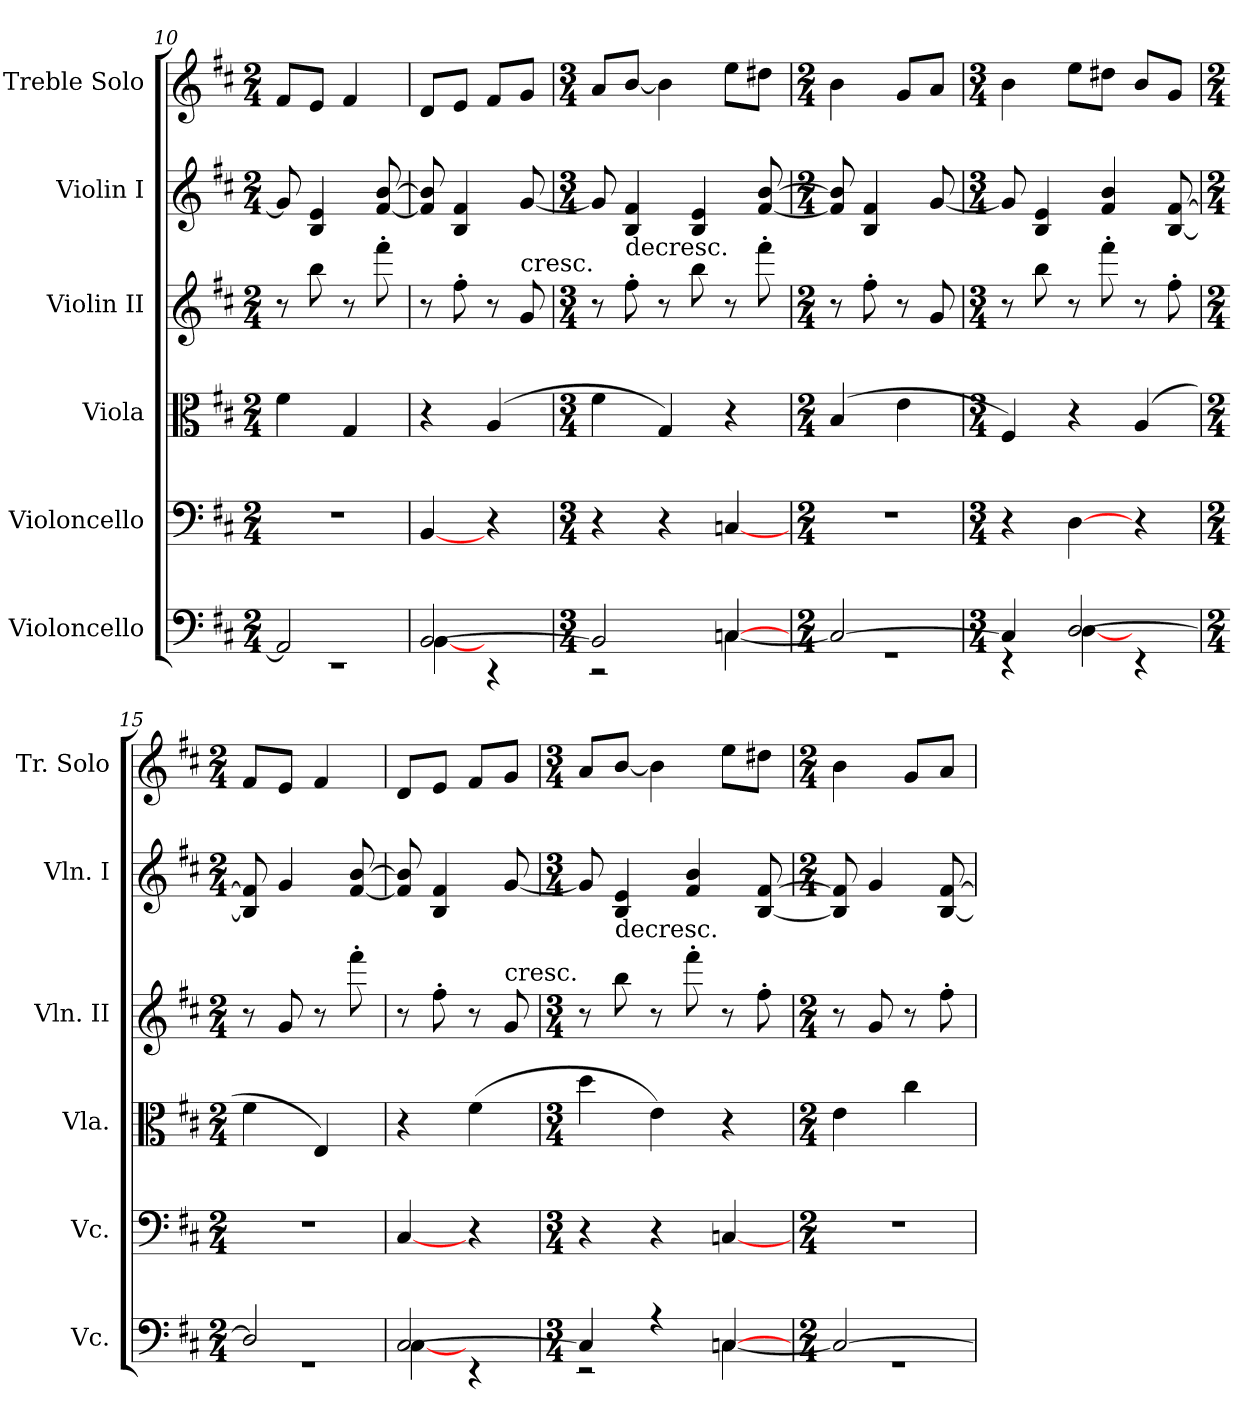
**kern	**kern	**kern	**kern	**kern	**kern
*part6	*part5	*part4	*part3	*part2	*part1
*staff6	*staff5	*staff4	*staff3	*staff2	*staff1
*I"Violoncello	*I"Violoncello	*I"Viola	*I"Violin II	*I"Violin I	*I"Treble Solo
*I'Vc.	*I'Vc.	*I'Vla.	*I'Vln. II	*I'Vln. I	*I'Tr. Solo
*clefF4	*clefF4	*clefC3	*clefG2	*clefG2	*clefG2
*k[f#c#]	*k[f#c#]	*k[f#c#]	*k[f#c#]	*k[f#c#]	*k[f#c#]
*M2/4	*M2/4	*M2/4	*M2/4	*M2/4	*M2/4
=10	=10	=10	=10	=10	=10
*^	*	*	*	*	*
2AA]	2r	2r	4f#	8r	8g]	8f#L
.	.	.	.	8bb	4B 4e	8eJ
.	.	.	4G	8r	.	4f#
.	.	.	.	8fff#'	[8f# [8b	.
=11	=11	=11	=11	=11	=11	=11
[2BB	[4BB	[4BB	4r	8r	8f#] 8b]	8dL
.	.	.	.	8ff#'	4B 4f#	8eJ
.	4r	4r	(4A	8r	.	8f#L
!	!	!	!	!LO:TX:t=cresc.	!	!
.	.	.	.	8g	[8g	8gJ
=12	=12	=12	=12	=12	=12	=12
*M3/4	*	*M3/4	*M3/4	*M3/4	*M3/4	*M3/4
2BB]	2r	4r	4f#	8r	8g]	8aL
!	!	!	!	!LO:TX:t=decresc.	!	!
.	.	.	.	8ff#'	4B 4f#	[8bJ
.	.	4r	4G)	8r	.	4b]
.	.	.	.	8bb	4B 4e	.
[4C#	[4Cn	[4Cn	4r	8r	.	8eeL
.	.	.	.	8fff#'	[8f# [8b	8dd#XJ
=13	=13	=13	=13	=13	=13	=13
*M2/4	*	*M2/4	*M2/4	*M2/4	*M2/4	*M2/4
2C_	2r	2r	(4B	8r	8f#] 8b]	4b
.	.	.	.	8ff#'	4B 4f#	.
.	.	.	4e	8r	.	8gL
.	.	.	.	8g	[8g	8aJ
=14	=14	=14	=14	=14	=14	=14
*M3/4	*	*M3/4	*M3/4	*M3/4	*M3/4	*M3/4
4C]	4r	4r	4F#)	8r	8g]	4b
.	.	.	.	8bb	4B 4e	.
[2D	[4D	[4D	4r	8r	.	8eeL
.	.	.	.	8fff#'	4f# 4b	8dd#XJ
.	4r	4r	(4A	8r	.	8bL
.	.	.	.	8ff#'	[8B [8f#	8gJ
=15	=15	=15	=15	=15	=15	=15
*M2/4	*	*M2/4	*M2/4	*M2/4	*M2/4	*M2/4
2D]	2r	2r	4f#	8r	8B] 8f#]	8f#L
.	.	.	.	8g	4g	8eJ
.	.	.	4E)	8r	.	4f#
.	.	.	.	8fff#'	[8f# [8b	.
=16	=16	=16	=16	=16	=16	=16
[2C#	[4C#	[4C#	4r	8r	8f#] 8b]	8dL
.	.	.	.	8ff#'	4B 4f#	8eJ
.	4r	4r	(4f#	8r	.	8f#L
!	!	!	!	!LO:TX:t=cresc.	!	!
.	.	.	.	8g	[8g	8gJ
=17	=17	=17	=17	=17	=17	=17
*M3/4	*	*M3/4	*M3/4	*M3/4	*M3/4	*M3/4
4C#]	2r	4r	4dd	8r	8g]	8aL
!	!	!	!	!LO:TX:t=decresc.	!	!
.	.	.	.	8bb	4B 4e	[8bJ
4r	.	4r	4e)	8r	.	4b]
.	.	.	.	8fff#'	4f# 4b	.
[4C#	[4Cn	[4Cn	4r	8r	.	8eeL
.	.	.	.	8ff#'	[8B [8f#	8dd#XJ
=18	=18	=18	=18	=18	=18	=18
*M2/4	*	*M2/4	*M2/4	*M2/4	*M2/4	*M2/4
2C_	2r	2r	4e	8r	8B] 8f#]	4b
.	.	.	.	8g	4g	.
.	.	.	4cc#	8r	.	8gL
.	.	.	.	8ff#'	[8B [8f#	8aJ
*v	*v	*	*	*	*	*
=	=	=	=	=	=
*-	*-	*-	*-	*-	*-
